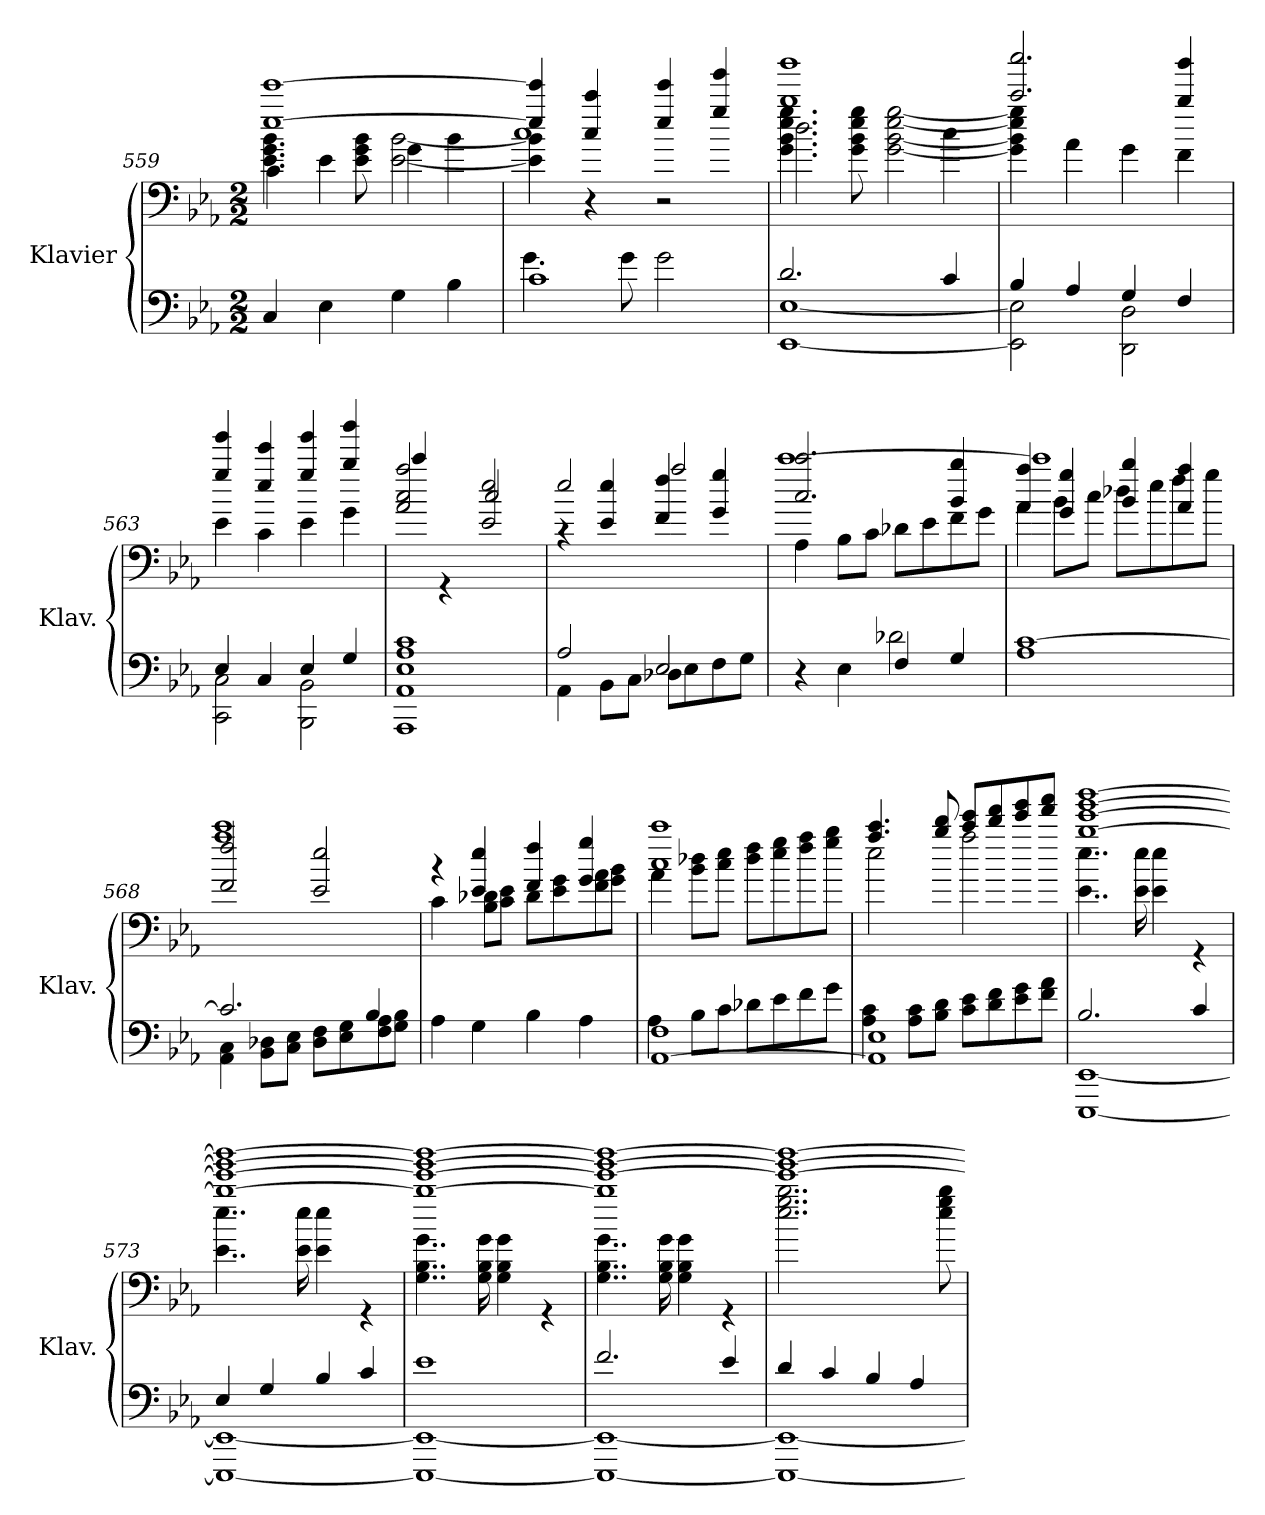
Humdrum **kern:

**kern	**kern
*part1	*part1
*staff2	*staff1
*I"Klavier	*
*I'Klav.	*
*clefF4	*clefF4
*k[b-e-a-]	*k[b-e-a-]
*M2/2	*M2/2
=559	=559
*	*^
*	*	*^
4C/	[1ee- [1eee-	4.e-\ 4.g\ 4.b-\	4c\
4E-\	.	.	4e-\
.	.	8e-\ 8g\ 8b-\	.
4G\	.	[2e-\ [2b-\	4g\
4B-\	.	.	4b-\
=560	=560	=560	=560
*^	*	*	*
1c	4.g\	4ee-/] 4eee-/]	4e-\] 4b-\]	1cc
.	.	4cc/ 4ccc/	4r	.
.	8g\	.	.	.
.	2g\	4ee-/ 4eee-/	2r	.
.	.	4gg/ 4ggg/	.	.
=561	=561	=561	=561	=561
2.d/	[1EE- [1E-	1bb- 1bbb-	4.g\ 4.b-\ 4.ee-\ 4.gg\	2.dd\
.	.	.	8g\ 8b-\ 8ee-\ 8gg\	.
.	.	.	[2g\ [2b-\ [2ee-\ [2gg\	.
4c/	.	.	.	4cc\
=562	=562	=562	=562	=562
4B-/	2EE-\] 2E-\]	2.ccc/ 2.cccc/	4g\] 4b-\] 4ee-\] 4gg\]	4ryy
4A-/	.	.	2.ryy	4a-\
4G/	2DD\ 2D\	.	.	4g\
4F/	.	4bb-/ 4bbb-/	.	4f\
*	*	*	*v	*v
=563	=563	=563	=563
4E-/	2CC\ 2C\	4gg/ 4ggg/	4e-\
4C/	.	4ee-/ 4eee-/	4c\
4E-/	2BBB-\ 2BB-\	4gg/ 4ggg/	4e-\
4G/	.	4bb-/ 4bbb-/	4g\
!!LO:LB:g=z	!!
=564	=564	=564	=564
1E- 1A- 1c	1AAA- 1AA-	2a-/ 2cc/ 2aa-/	4ccc/
.	.	.	4r
.	.	2e-/ 2ee-/	2cc/
=565	=565	=565	=565
2A-/	4AA-\	4rc	2ee-/
.	8BB-\L	4e-/ 4ee-/	.
.	8C\J	.	.
2E-/	8D-X\L	4f/ 4ff/	2aa-/
.	8E-\	.	.
.	8F\	4g/ 4gg/	.
.	8G\J	.	.
=566	=566	=566	=566
*	*	*	*^
4r	2ryy	2.cc/ 2.ccc/	4A-\	[1ccc
4E-\	.	.	8B-\L	.
.	.	.	8c\J	.
4F/	2d-X\	.	8d-X\L	.
.	.	.	8e-\	.
4G/	.	4b-/ 4bb-/	8f\	.
.	.	.	8g\J	.
*v	*v	*	*	*
=567	=567	=567	=567
1A- [1c	4a-/ 4aa-/	4a-\	1ccc]
.	4g/ 4gg/	8b-\L	.
.	.	8cc\J	.
.	4b-/ 4bb-/	8dd-X\L	.
.	.	8ee-\	.
.	4a-/ 4aa-/	8ff\	.
.	.	8gg\J	.
*	*	*v	*v
=568	=568	=568
*^	*	*
2.c/]	4AA-\ 4C\	2f/ 2ff/	1aa- 1ccc
.	8BB-\ 8D-X\L	.	.
.	8C\ 8E-\J	.	.
.	8D-\ 8F\L	2e-/ 2ee-/	.
.	8E-\ 8G\	.	.
4B-/	8F\ 8A-\	.	.
.	8G\ 8B-\J	.	.
*v	*v	*	*
=569	=569	=569
4A-\	4r	4c\
4G\	4e-/ 4ee-/	8B-\ 8d-X\L
.	.	8c\ 8e-\J
4B-\	4f/ 4ff/	8d-\L
.	.	8e-\ 8g\
4A-\	4g/ 4gg/	8f\ 8a-\
.	.	8g\ 8b-\J
=570	=570	=570
*^	*	*
[1AA- 1F	4A-\	1cc 1ccc	4a-\
.	8B-\L	.	8b-\ 8dd-X\L
.	8c\J	.	8cc\ 8ee-\J
.	8d-X\L	.	8dd-\ 8ff\L
.	8e-\	.	8ee-\ 8gg\
.	8f\	.	8ff\ 8aa-\
.	8g\J	.	8gg\ 8bb-\J
!!LO:LB:g=z	!!
=571	=571	=571	=571
1AA-] 1E-	4A-\ 4c\	4.aa-/ 4.ccc/	2ee-\
.	8A-\ 8c\L	.	.
.	8B-\ 8d\J	8bb-/ 8ddd/	.
.	8c\ 8e-\L	8ccc/ 8eee-/L	2aa-\
.	8d\ 8f\	8ddd/ 8fff/	.
.	8e-\ 8g\	8eee-/ 8ggg/	.
.	8f\ 8a-\J	8fff/ 8aaa-/J	.
=572	=572	=572	=572
2.B-/	[1EEE- [1EE-	[1bb- [1eee- [1ggg [1bbb-	4..e-\ 4..ee-\
.	.	.	16e-\ 16ee-\
.	.	.	4e-\ 4ee-\
4c/	.	.	4r
=573	=573	=573	=573
4E-/	1EEE-_ 1EE-_	1bb-_ 1eee-_ 1ggg_ 1bbb-_	4..e-\ 4..ee-\
4G/	.	.	.
.	.	.	16e-\ 16ee-\
4B-/	.	.	4e-\ 4ee-\
4c/	.	.	4r
=574	=574	=574	=574
1e-	1EEE-_ 1EE-_	1bb-_ 1eee-_ 1ggg_ 1bbb-_	4..G\ 4..B-\ 4..g\
.	.	.	16G\ 16B-\ 16g\
.	.	.	4G\ 4B-\ 4g\
.	.	.	4r
=575	=575	=575	=575
2.f/	1EEE-_ 1EE-_	1bb-] 1eee-_ 1ggg_ 1bbb-_	4..G\ 4..B-\ 4..g\
.	.	.	16G\ 16B-\ 16g\
.	.	.	4G\ 4B-\ 4g\
4e-/	.	.	4r
=576	=576	=576	=576
4d/	1EEE-_ 1EE-_	1eee-_ 1ggg_ 1bbb-_	2..ee-\ 2..gg\ 2..bb-\
4c/	.	.	.
4B-/	.	.	.
4A-/	.	.	.
.	.	.	8ee-\ 8gg\ 8bb-\
*v	*v	*	*
*	*v	*v
=	=
*-	*-
